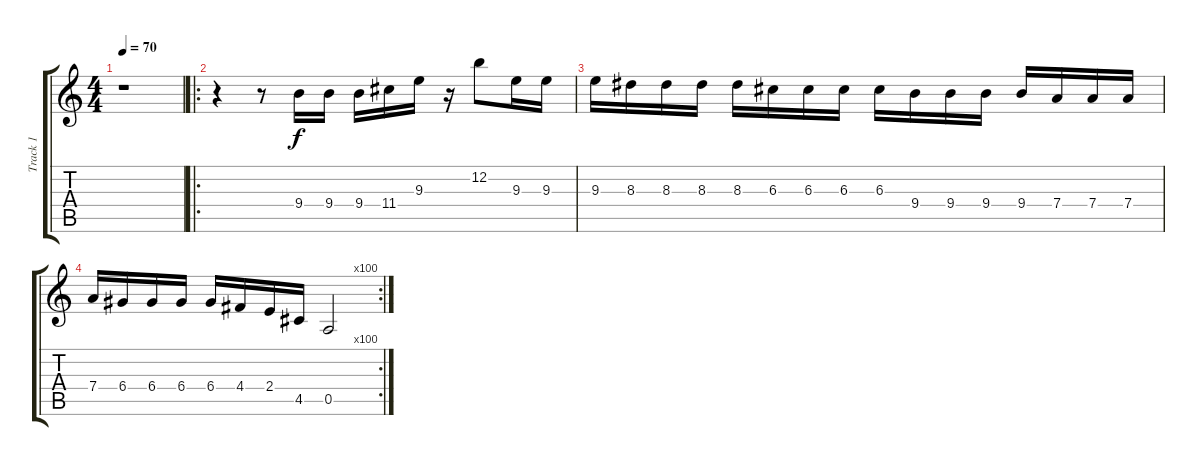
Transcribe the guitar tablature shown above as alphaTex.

\track ("Track 1" "Track 1") {instrument acousticguitarsteel}
\staff {score tabs}
\tuning (E4 B3 G3 D3 A2 E2) {hide}
\ts (4 4)
\tempo 70
\clef g2
\ks c
r.1{dy f instrument acousticguitarsteel} |
\ro
r.4 r.8 9.4.16 9.4.16 9.4.16 11.4.16 9.3.16 r.16 12.2.8 9.3.16 9.3.16 |
9.3.16 8.3.16 8.3.16 8.3.16 8.3.16 6.3.16 6.3.16 6.3.16 6.3.16 9.4.16 9.4.16 9.4.16 9.4.16 7.4.16 7.4.16 7.4.16 |
\rc 100
7.4.16 6.4.16 6.4.16 6.4.16 6.4.16 4.4.16 2.4.16 4.5.16 0.5.2
